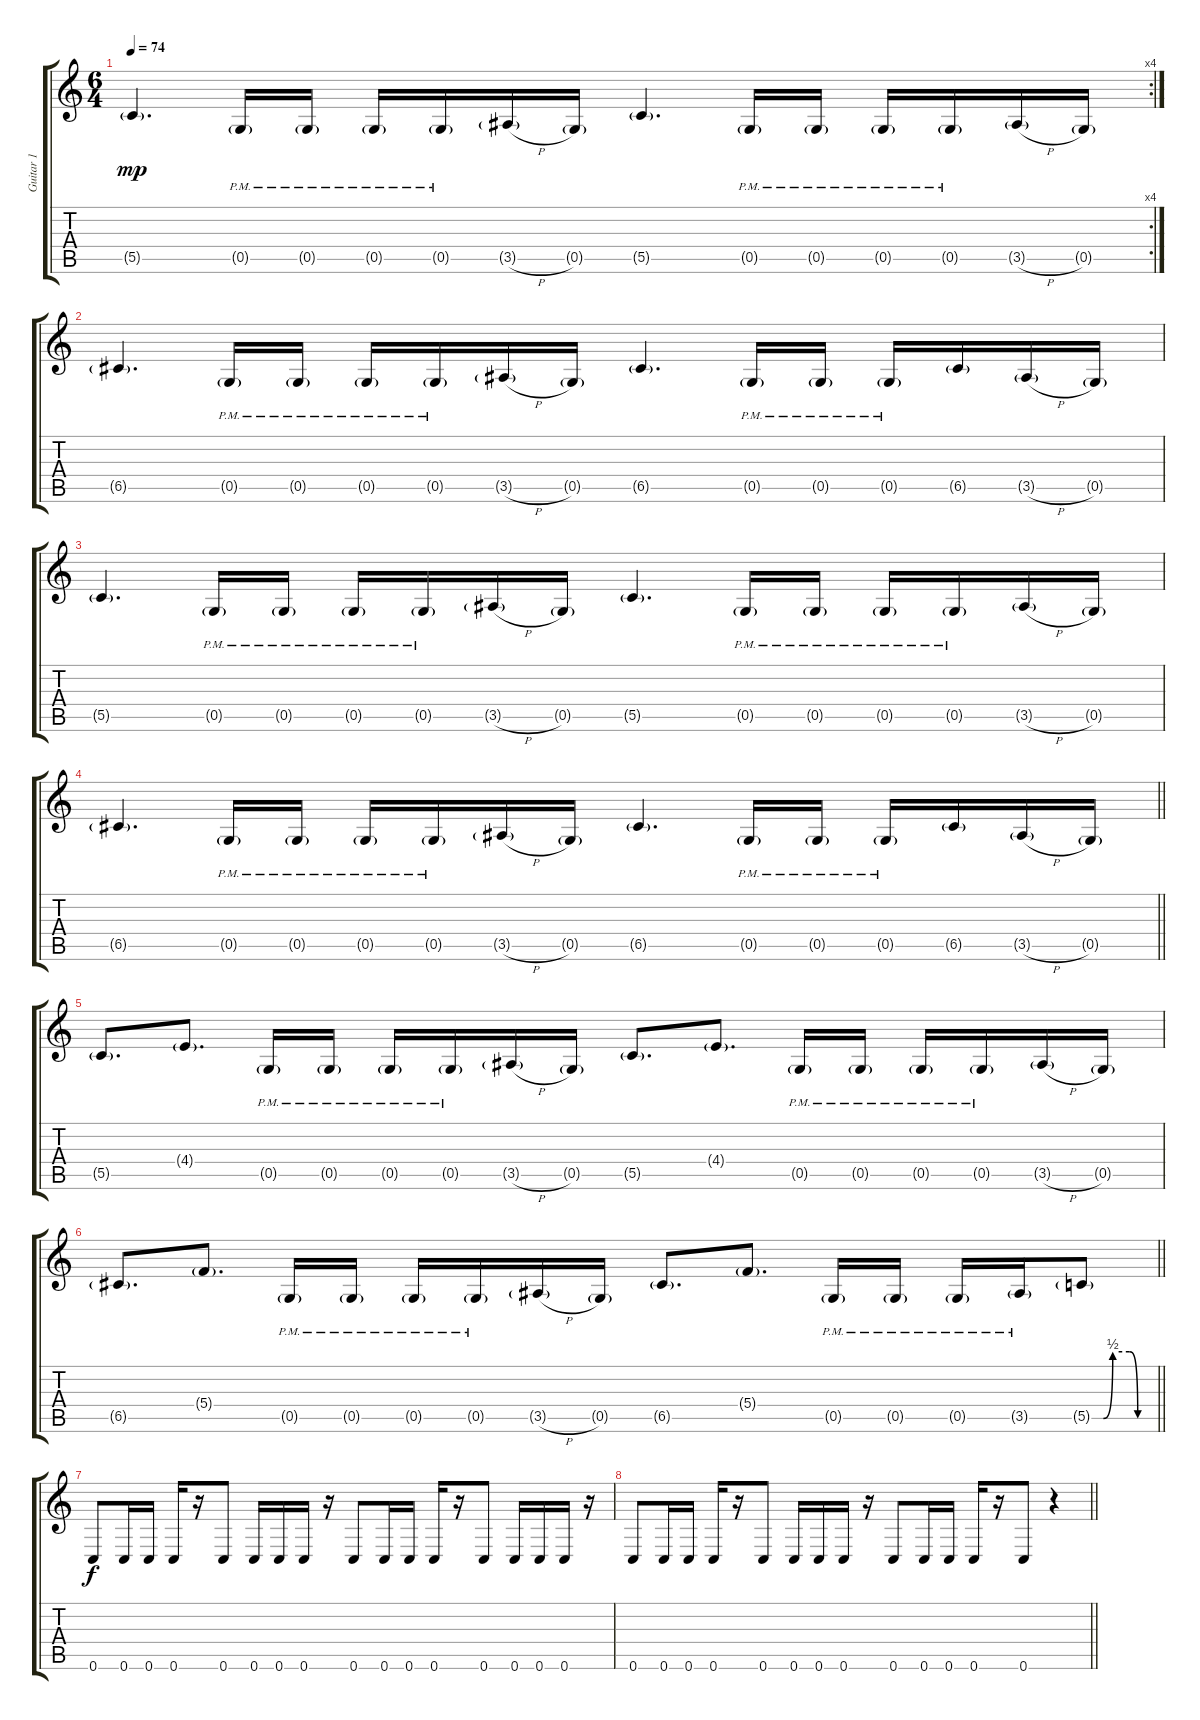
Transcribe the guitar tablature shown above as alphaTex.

\track ("Guitar 1" "Guitar 1") {instrument distortionguitar}
\staff {score tabs}
\tuning (E4 C4 G3 C3 G2 C2) {hide}
\rc 4
\ts (6 4)
\tempo 74
\clef g2
\ks c
5.5{g}.4{d dy mp instrument distortionguitar} 0.5{g pm}.16 0.5{g pm}.16 0.5{g pm}.16 0.5{g pm}.16 3.5{h g}.16 0.5{g}.16 5.5{g}.4{d} 0.5{g pm}.16 0.5{g pm}.16 0.5{g pm}.16 0.5{g pm}.16 3.5{h g}.16 0.5{g}.16 |
6.5{g}.4{d} 0.5{g pm}.16 0.5{g pm}.16 0.5{g pm}.16 0.5{g pm}.16 3.5{h g}.16 0.5{g}.16 6.5{g}.4{d} 0.5{g pm}.16 0.5{g pm}.16 0.5{g pm}.16 6.5{g}.16 3.5{h g}.16 0.5{g}.16 |
5.5{g}.4{d} 0.5{g pm}.16 0.5{g pm}.16 0.5{g pm}.16 0.5{g pm}.16 3.5{h g}.16 0.5{g}.16 5.5{g}.4{d} 0.5{g pm}.16 0.5{g pm}.16 0.5{g pm}.16 0.5{g pm}.16 3.5{h g}.16 0.5{g}.16 |
\barLineRight lightlight
6.5{g}.4{d} 0.5{g pm}.16 0.5{g pm}.16 0.5{g pm}.16 0.5{g pm}.16 3.5{h g}.16 0.5{g}.16 6.5{g}.4{d} 0.5{g pm}.16 0.5{g pm}.16 0.5{g pm}.16 6.5{g}.16 3.5{h g}.16 0.5{g}.16 |
5.5{g}.8{d} 4.4{g}.8{d} 0.5{g pm}.16 0.5{g pm}.16 0.5{g pm}.16 0.5{g pm}.16 3.5{h g}.16 0.5{g}.16 5.5{g}.8{d} 4.4{g}.8{d} 0.5{g pm}.16 0.5{g pm}.16 0.5{g pm}.16 0.5{g pm}.16 3.5{h g}.16 0.5{g}.16 |
\barLineRight lightlight
6.5{g}.8{d} 5.4{g}.8{d} 0.5{g pm}.16 0.5{g pm}.16 0.5{g pm}.16 0.5{g pm}.16 3.5{h g}.16 0.5{g}.16 6.5{g}.8{d} 5.4{g}.8{d} 0.5{g pm}.16 0.5{g pm}.16 0.5{g pm}.16 3.5{g pm}.16 5.5{be (custom 0 0 11 0 20 2 36 2 44 0 60 0) g}.8 |
0.6.8{dy f} 0.6.16 0.6.16 0.6.16 r.16 0.6.8 0.6.16 0.6.16 0.6.16 r.16 0.6.8 0.6.16 0.6.16 0.6.16 r.16 0.6.8 0.6.16 0.6.16 0.6.16 r.16 |
\barLineRight lightlight
0.6.8 0.6.16 0.6.16 0.6.16 r.16 0.6.8 0.6.16 0.6.16 0.6.16 r.16 0.6.8 0.6.16 0.6.16 0.6.16 r.16 0.6.8 r.4
